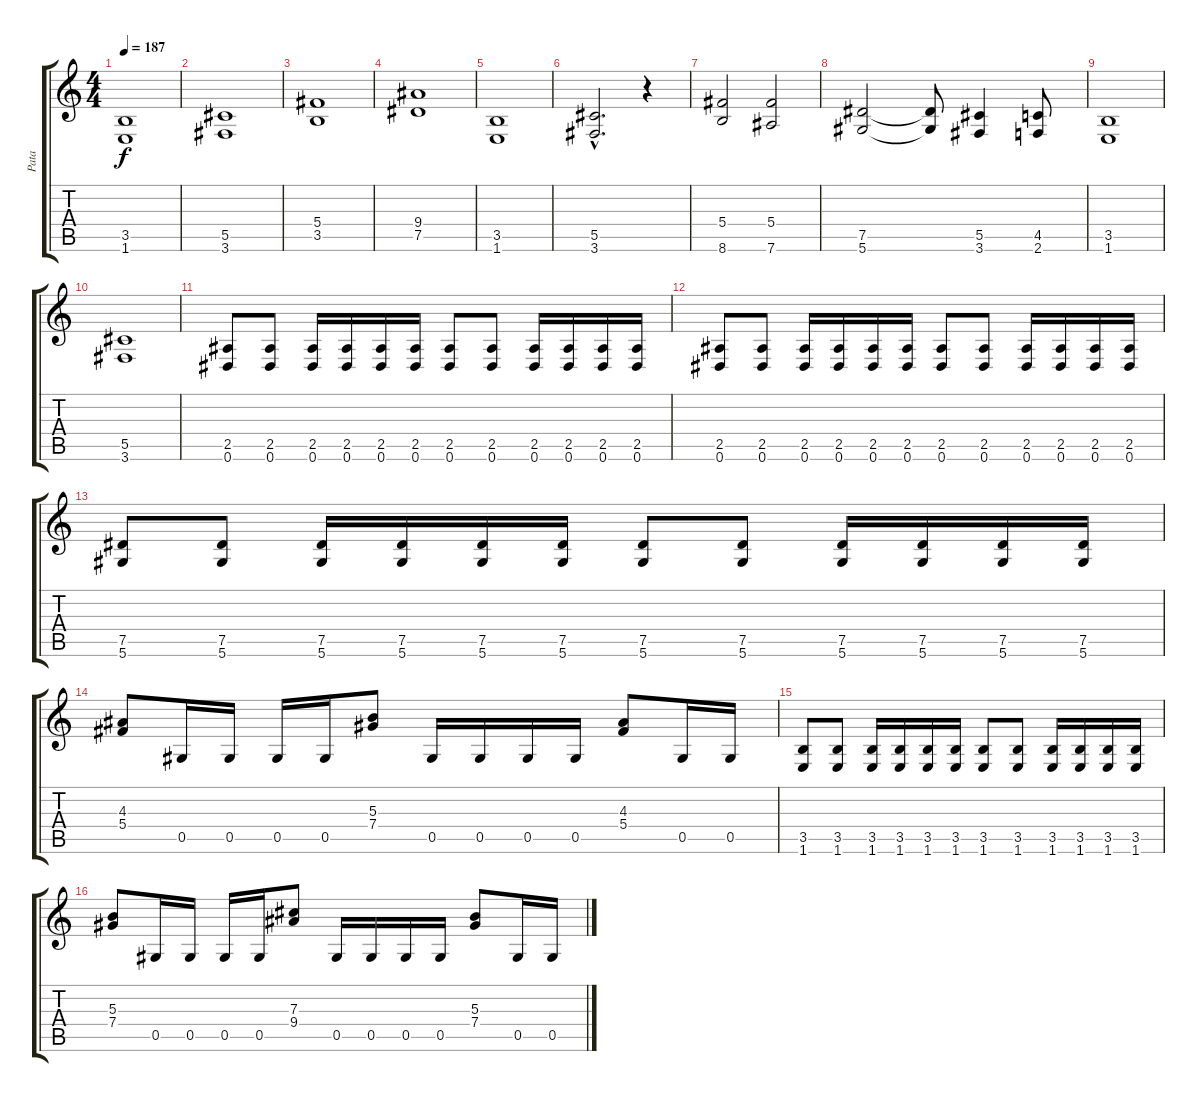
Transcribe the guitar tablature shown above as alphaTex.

\track ("Pata" "Pata") {instrument distortionguitar}
\staff {score tabs}
\tuning (Eb4 Bb3 Gb3 Db3 Ab2 Eb2) {hide}
\ts (4 4)
\tempo 187
\clef g2
\ks c
(3.5 1.6).1{dy f} |
(5.5 3.6).1 |
(5.4 3.5).1 |
(9.4 7.5).1 |
(3.5 1.6).1 |
(5.5{hac} 3.6{hac}).2{d} r.4 |
(5.4 8.6).2 (5.4 7.6).2 |
(7.5 5.6).2 (7.5{t} 5.6{t}).8 (5.5 3.6).4 (4.5 2.6).8 |
(3.5 1.6).1 |
(5.5 3.6).1 |
(2.5 0.6).8 (2.5 0.6).8 (2.5 0.6).16 (2.5 0.6).16 (2.5 0.6).16 (2.5 0.6).16 (2.5 0.6).8 (2.5 0.6).8 (2.5 0.6).16 (2.5 0.6).16 (2.5 0.6).16 (2.5 0.6).16 |
(2.5 0.6).8 (2.5 0.6).8 (2.5 0.6).16 (2.5 0.6).16 (2.5 0.6).16 (2.5 0.6).16 (2.5 0.6).8 (2.5 0.6).8 (2.5 0.6).16 (2.5 0.6).16 (2.5 0.6).16 (2.5 0.6).16 |
(7.5 5.6).8 (7.5 5.6).8 (7.5 5.6).16 (7.5 5.6).16 (7.5 5.6).16 (7.5 5.6).16 (7.5 5.6).8 (7.5 5.6).8 (7.5 5.6).16 (7.5 5.6).16 (7.5 5.6).16 (7.5 5.6).16 |
(4.3 5.4).8 0.5.16 0.5.16 0.5.16 0.5.16 (5.3 7.4).8 0.5.16 0.5.16 0.5.16 0.5.16 (4.3 5.4).8 0.5.16 0.5.16 |
(3.5 1.6).8 (3.5 1.6).8 (3.5 1.6).16 (3.5 1.6).16 (3.5 1.6).16 (3.5 1.6).16 (3.5 1.6).8 (3.5 1.6).8 (3.5 1.6).16 (3.5 1.6).16 (3.5 1.6).16 (3.5 1.6).16 |
(5.3 7.4).8 0.5.16 0.5.16 0.5.16 0.5.16 (7.3 9.4).8 0.5.16 0.5.16 0.5.16 0.5.16 (5.3 7.4).8 0.5.16 0.5.16
